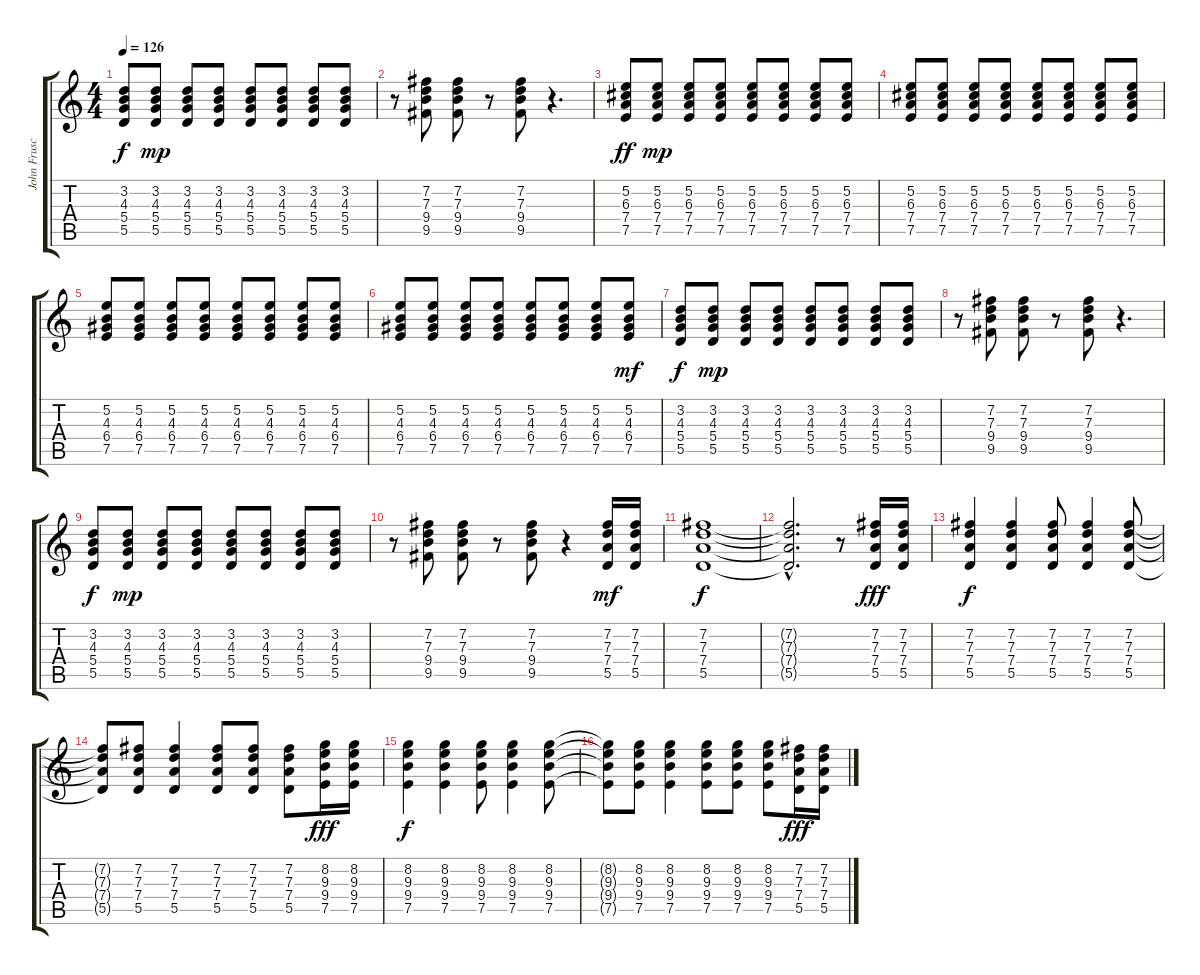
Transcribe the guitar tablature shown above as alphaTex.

\track ("John Frusciante" "John Frusc") {instrument electricguitarjazz}
\staff {score tabs}
\tuning (E4 B3 G3 D3 A2 E2) {hide}
\ts (4 4)
\tempo 126
\clef g2
\ks c
(3.2 4.3 5.4 5.5).8{dy f} (3.2 4.3 5.4 5.5).8{dy mp} (3.2 4.3 5.4 5.5).8 (3.2 4.3 5.4 5.5).8 (3.2 4.3 5.4 5.5).8 (3.2 4.3 5.4 5.5).8 (3.2 4.3 5.4 5.5).8 (3.2 4.3 5.4 5.5).8 |
r.8 (7.2 7.3 9.4 9.5).8 (7.2 7.3 9.4 9.5).8 r.8 (7.2 7.3 9.4 9.5).8 r.4{d} |
(5.2 6.3 7.4 7.5).8{dy ff} (5.2 6.3 7.4 7.5).8{dy mp} (5.2 6.3 7.4 7.5).8 (5.2 6.3 7.4 7.5).8 (5.2 6.3 7.4 7.5).8 (5.2 6.3 7.4 7.5).8 (5.2 6.3 7.4 7.5).8 (5.2 6.3 7.4 7.5).8 |
(5.2 6.3 7.4 7.5).8 (5.2 6.3 7.4 7.5).8 (5.2 6.3 7.4 7.5).8 (5.2 6.3 7.4 7.5).8 (5.2 6.3 7.4 7.5).8 (5.2 6.3 7.4 7.5).8 (5.2 6.3 7.4 7.5).8 (5.2 6.3 7.4 7.5).8 |
(5.2 4.3 6.4 7.5).8 (5.2 4.3 6.4 7.5).8 (5.2 4.3 6.4 7.5).8 (5.2 4.3 6.4 7.5).8 (5.2 4.3 6.4 7.5).8 (5.2 4.3 6.4 7.5).8 (5.2 4.3 6.4 7.5).8 (5.2 4.3 6.4 7.5).8 |
(5.2 4.3 6.4 7.5).8 (5.2 4.3 6.4 7.5).8 (5.2 4.3 6.4 7.5).8 (5.2 4.3 6.4 7.5).8 (5.2 4.3 6.4 7.5).8 (5.2 4.3 6.4 7.5).8 (5.2 4.3 6.4 7.5).8 (5.2 4.3 6.4 7.5).8{dy mf} |
(3.2 4.3 5.4 5.5).8{dy f} (3.2 4.3 5.4 5.5).8{dy mp} (3.2 4.3 5.4 5.5).8 (3.2 4.3 5.4 5.5).8 (3.2 4.3 5.4 5.5).8 (3.2 4.3 5.4 5.5).8 (3.2 4.3 5.4 5.5).8 (3.2 4.3 5.4 5.5).8 |
r.8 (7.2 7.3 9.4 9.5).8 (7.2 7.3 9.4 9.5).8 r.8 (7.2 7.3 9.4 9.5).8 r.4{d} |
(3.2 4.3 5.4 5.5).8{dy f} (3.2 4.3 5.4 5.5).8{dy mp} (3.2 4.3 5.4 5.5).8 (3.2 4.3 5.4 5.5).8 (3.2 4.3 5.4 5.5).8 (3.2 4.3 5.4 5.5).8 (3.2 4.3 5.4 5.5).8 (3.2 4.3 5.4 5.5).8 |
r.8 (7.2 7.3 9.4 9.5).8 (7.2 7.3 9.4 9.5).8 r.8 (7.2 7.3 9.4 9.5).8 r.4 (7.2 7.3 7.4 5.5).16{dy mf} (7.2 7.3 7.4 5.5).16 |
(7.2 7.3 7.4 5.5).1{dy f} |
(7.2{hac t} 7.3{hac t} 7.4{hac t} 5.5{hac t}).2{d} r.8 (7.2 7.3 7.4 5.5).16{dy fff} (7.2 7.3 7.4 5.5).16 |
(7.2 7.3 7.4 5.5).4{dy f} (7.2 7.3 7.4 5.5).4 (7.2 7.3 7.4 5.5).8 (7.2 7.3 7.4 5.5).4 (7.2 7.3 7.4 5.5).8 |
(7.2{t} 7.3{t} 7.4{t} 5.5{t}).8 (7.2 7.3 7.4 5.5).8 (7.2 7.3 7.4 5.5).4 (7.2 7.3 7.4 5.5).8 (7.2 7.3 7.4 5.5).8 (7.2 7.3 7.4 5.5).8 (8.2 9.3 9.4 7.5).16{dy fff} (8.2 9.3 9.4 7.5).16 |
(8.2 9.3 9.4 7.5).4{dy f} (8.2 9.3 9.4 7.5).4 (8.2 9.3 9.4 7.5).8 (8.2 9.3 9.4 7.5).4 (8.2 9.3 9.4 7.5).8 |
(8.2{t} 9.3{t} 9.4{t} 7.5{t}).8 (8.2 9.3 9.4 7.5).8 (8.2 9.3 9.4 7.5).4 (8.2 9.3 9.4 7.5).8 (8.2 9.3 9.4 7.5).8 (8.2 9.3 9.4 7.5).8 (7.2 7.3 7.4 5.5).16{dy fff} (7.2 7.3 7.4 5.5).16
